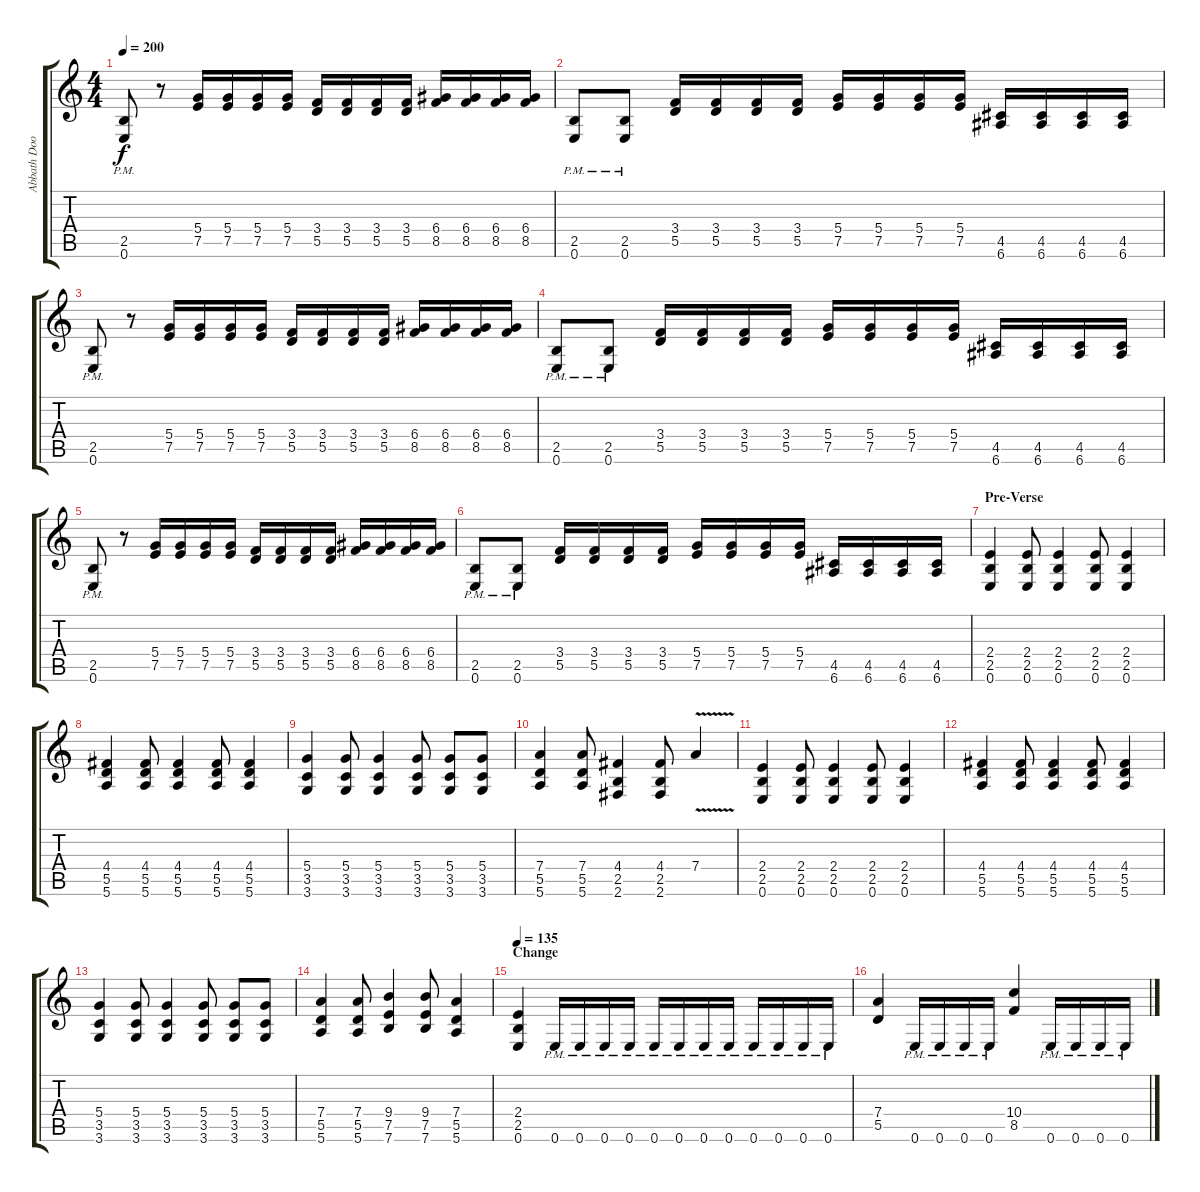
\track ("Abbath Doom Occulta (Guitar)" "Abbath Doo") {instrument distortionguitar}
\staff {score tabs}
\tuning (E4 B3 G3 D3 A2 E2) {hide}
\ts (4 4)
\tempo 200
\clef g2
\ks c
(2.5{pm} 0.6{pm}).8{dy f} r.8 (5.4 7.5).16 (5.4 7.5).16 (5.4 7.5).16 (5.4 7.5).16 (3.4 5.5).16 (3.4 5.5).16 (3.4 5.5).16 (3.4 5.5).16 (6.4 8.5).16 (6.4 8.5).16 (6.4 8.5).16 (6.4 8.5).16 |
(2.5{pm} 0.6{pm}).8 (2.5{pm} 0.6{pm}).8 (3.4 5.5).16 (3.4 5.5).16 (3.4 5.5).16 (3.4 5.5).16 (5.4 7.5).16 (5.4 7.5).16 (5.4 7.5).16 (5.4 7.5).16 (4.5 6.6).16 (4.5 6.6).16 (4.5 6.6).16 (4.5 6.6).16 |
(2.5{pm} 0.6{pm}).8 r.8 (5.4 7.5).16 (5.4 7.5).16 (5.4 7.5).16 (5.4 7.5).16 (3.4 5.5).16 (3.4 5.5).16 (3.4 5.5).16 (3.4 5.5).16 (6.4 8.5).16 (6.4 8.5).16 (6.4 8.5).16 (6.4 8.5).16 |
(2.5{pm} 0.6{pm}).8 (2.5{pm} 0.6{pm}).8 (3.4 5.5).16 (3.4 5.5).16 (3.4 5.5).16 (3.4 5.5).16 (5.4 7.5).16 (5.4 7.5).16 (5.4 7.5).16 (5.4 7.5).16 (4.5 6.6).16 (4.5 6.6).16 (4.5 6.6).16 (4.5 6.6).16 |
(2.5{pm} 0.6{pm}).8 r.8 (5.4 7.5).16 (5.4 7.5).16 (5.4 7.5).16 (5.4 7.5).16 (3.4 5.5).16 (3.4 5.5).16 (3.4 5.5).16 (3.4 5.5).16 (6.4 8.5).16 (6.4 8.5).16 (6.4 8.5).16 (6.4 8.5).16 |
(2.5{pm} 0.6{pm}).8 (2.5{pm} 0.6{pm}).8 (3.4 5.5).16 (3.4 5.5).16 (3.4 5.5).16 (3.4 5.5).16 (5.4 7.5).16 (5.4 7.5).16 (5.4 7.5).16 (5.4 7.5).16 (4.5 6.6).16 (4.5 6.6).16 (4.5 6.6).16 (4.5 6.6).16 |
\section ("" "Pre-Verse")
(2.4 2.5 0.6).4 (2.4 2.5 0.6).8 (2.4 2.5 0.6).4 (2.4 2.5 0.6).8 (2.4 2.5 0.6).4 |
(4.4 5.5 5.6).4 (4.4 5.5 5.6).8 (4.4 5.5 5.6).4 (4.4 5.5 5.6).8 (4.4 5.5 5.6).4 |
(5.4 3.5 3.6).4 (5.4 3.5 3.6).8 (5.4 3.5 3.6).4 (5.4 3.5 3.6).8 (5.4 3.5 3.6).8 (5.4 3.5 3.6).8 |
(7.4 5.5 5.6).4 (7.4 5.5 5.6).8 (4.4 2.5 2.6).4 (4.4 2.5 2.6).8 7.4{v}.4{instrument guitarharmonics} |
(2.4 2.5 0.6).4{instrument distortionguitar} (2.4 2.5 0.6).8 (2.4 2.5 0.6).4 (2.4 2.5 0.6).8 (2.4 2.5 0.6).4 |
(4.4 5.5 5.6).4 (4.4 5.5 5.6).8 (4.4 5.5 5.6).4 (4.4 5.5 5.6).8 (4.4 5.5 5.6).4 |
(5.4 3.5 3.6).4 (5.4 3.5 3.6).8 (5.4 3.5 3.6).4 (5.4 3.5 3.6).8 (5.4 3.5 3.6).8 (5.4 3.5 3.6).8 |
(7.4 5.5 5.6).4 (7.4 5.5 5.6).8 (9.4 7.5 7.6).4 (9.4 7.5 7.6).8 (7.4 5.5 5.6).4 |
\section ("" "Change")
\tempo 135
(2.4 2.5 0.6).4 0.6{pm}.16 0.6{pm}.16 0.6{pm}.16 0.6{pm}.16 0.6{pm}.16 0.6{pm}.16 0.6{pm}.16 0.6{pm}.16 0.6{pm}.16 0.6{pm}.16 0.6{pm}.16 0.6{pm}.16 |
(7.4 5.5).4 0.6{pm}.16 0.6{pm}.16 0.6{pm}.16 0.6{pm}.16 (10.4 8.5).4 0.6{pm}.16 0.6{pm}.16 0.6{pm}.16 0.6{pm}.16
